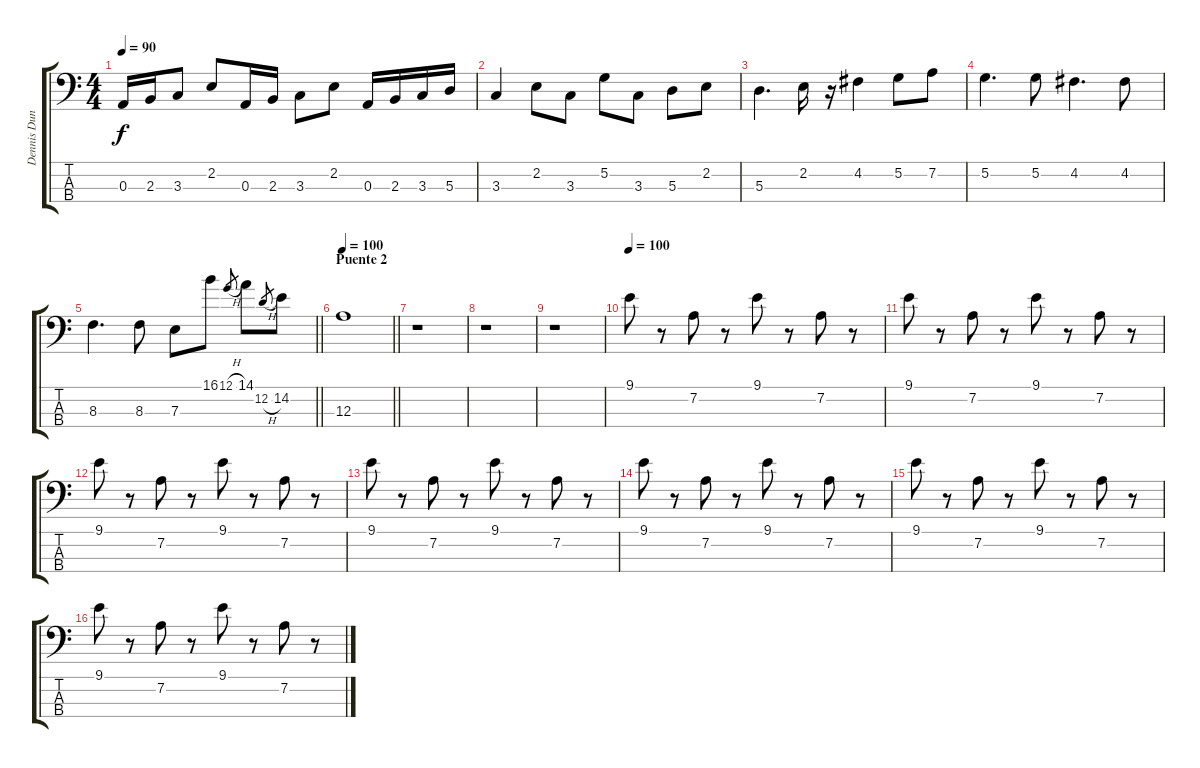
\track ("Dennis Dunaway" "Dennis Dun") {instrument electricbasspick}
\staff {score tabs}
\tuning (G2 D2 A1 E1) {hide}
\ts (4 4)
\tempo 90
\clef f4
\ks c
0.3.16{dy f} 2.3.16 3.3.8 2.2.8 0.3.16 2.3.16 3.3.8 2.2.8 0.3.16 2.3.16 3.3.16 5.3.16 |
3.3.4 2.2.8 3.3.8 5.2.8 3.3.8 5.3.8 2.2.8 |
5.3.4{d} 2.2.16 r.16 4.2.4 5.2.8 7.2.8 |
5.2.4{d} 5.2.8 4.2.4{d} 4.2.8 |
\barLineRight lightlight
8.3.4{d} 8.3.8 7.3.8 16.1.8 12.1{h}.8{gr} 14.1.8 12.2{h}.8{gr} 14.2.8 |
\section ("" "Puente 2")
\tempo 100
\barLineRight lightlight
12.3.1 |
r.1 |
r.1 |
r.1 |
\tempo 100
9.1.8 r.8 7.2.8 r.8 9.1.8 r.8 7.2.8 r.8 |
9.1.8 r.8 7.2.8 r.8 9.1.8 r.8 7.2.8 r.8 |
9.1.8 r.8 7.2.8 r.8 9.1.8 r.8 7.2.8 r.8 |
9.1.8 r.8 7.2.8 r.8 9.1.8 r.8 7.2.8 r.8 |
9.1.8 r.8 7.2.8 r.8 9.1.8 r.8 7.2.8 r.8 |
9.1.8 r.8 7.2.8 r.8 9.1.8 r.8 7.2.8 r.8 |
9.1.8 r.8 7.2.8 r.8 9.1.8 r.8 7.2.8 r.8
